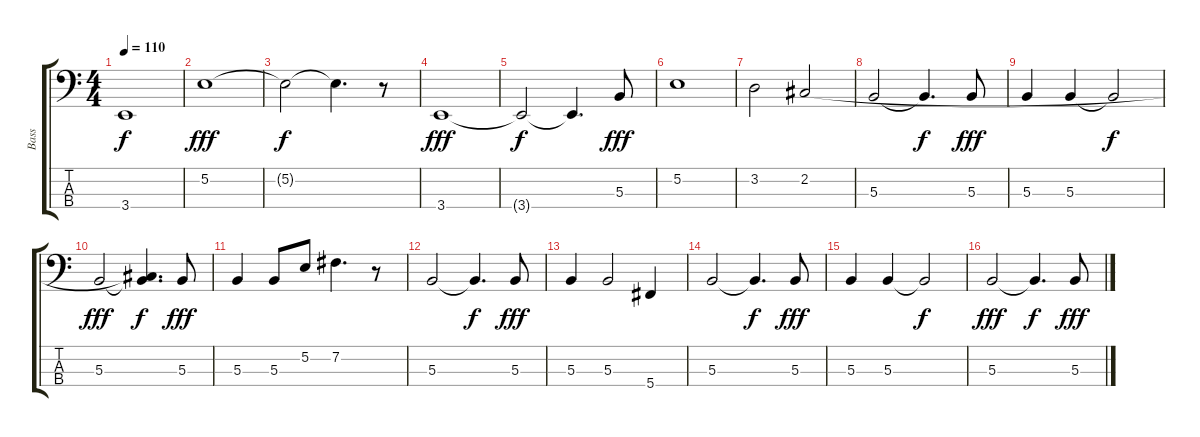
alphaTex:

\track ("Bass" "Bass") {instrument electricbasspick}
\staff {score tabs}
\tuning (E2 B1 Gb1 Db1) {hide}
\ts (4 4)
\tempo 110
\clef f4
\ks c
3.4{t}.1{dy f} |
5.2.1{dy fff} |
5.2{t}.2{dy f} 5.2{t}.4{d} r.8 |
3.4.1{dy fff} |
3.4{t}.2{dy f} 3.4{t}.4{d} 5.3.8{dy fff} |
5.2.1 |
3.2.2 2.2.2 |
5.3.2 5.3{t}.4{d dy f} 5.3.8{dy fff} |
5.3.4 5.3.4 5.3{t}.2{dy f} |
5.3.2{dy fff} (2.2{t} 5.3{t}).4{d dy f} 5.3.8{dy fff} |
5.3.4 5.3.8 5.2.8 7.2.4{d} r.8 |
5.3.2 5.3{t}.4{d dy f} 5.3.8{dy fff} |
5.3.4 5.3.2 5.4.4 |
5.3.2 5.3{t}.4{d dy f} 5.3.8{dy fff} |
5.3.4 5.3.4 5.3{t}.2{dy f} |
5.3.2{dy fff} 5.3{t}.4{d dy f} 5.3.8{dy fff}
